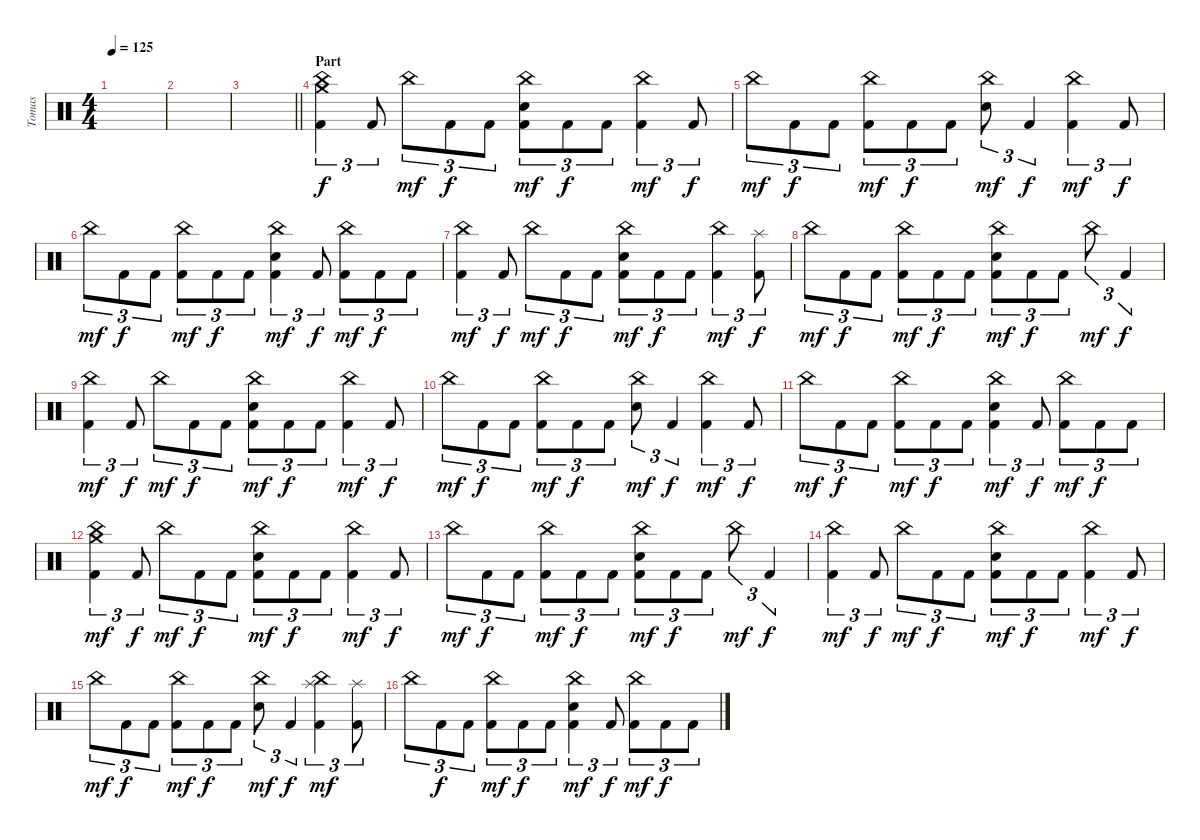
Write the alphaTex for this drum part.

\track ("Tomas" "Tomas") {instrument percussion}
\staff {score}
\articulation defaults
\ts (4 4)
\tempo 125
\clef neutral
\ks c
|
|
\barLineRight lightlight
|
\section ("" "Part")
("China (hit)" "Crash medium (hit)" "Kick (hit) 2").4{tu (3 2)} "Kick (hit) 2".8{tu (3 2) dy f} "China (hit)".8{tu (3 2) dy mf} "Kick (hit) 2".8{tu (3 2) dy f} "Kick (hit) 2".8{tu (3 2)} ("China (hit)" "Electric Snare (hit)" "Kick (hit) 2").8{tu (3 2) dy mf} "Kick (hit) 2".8{tu (3 2) dy f} "Kick (hit) 2".8{tu (3 2)} ("China (hit)" "Kick (hit) 2").4{tu (3 2) dy mf} "Kick (hit) 2".8{tu (3 2) dy f} |
"China (hit)".8{tu (3 2) dy mf} "Kick (hit) 2".8{tu (3 2) dy f} "Kick (hit) 2".8{tu (3 2)} ("China (hit)" "Kick (hit) 2").8{tu (3 2) dy mf} "Kick (hit) 2".8{tu (3 2) dy f} "Kick (hit) 2".8{tu (3 2)} ("China (hit)" "Electric Snare (hit)").8{tu (3 2) dy mf} "Kick (hit) 2".4{tu (3 2) dy f} ("China (hit)" "Kick (hit) 2").4{tu (3 2) dy mf} "Kick (hit) 2".8{tu (3 2) dy f} |
"China (hit)".8{tu (3 2) dy mf} "Kick (hit) 2".8{tu (3 2) dy f} "Kick (hit) 2".8{tu (3 2)} ("China (hit)" "Kick (hit) 2").8{tu (3 2) dy mf} "Kick (hit) 2".8{tu (3 2) dy f} "Kick (hit) 2".8{tu (3 2)} ("China (hit)" "Electric Snare (hit)" "Kick (hit) 2").4{tu (3 2) dy mf} "Kick (hit) 2".8{tu (3 2) dy f} ("China (hit)" "Kick (hit) 2").8{tu (3 2) dy mf} "Kick (hit) 2".8{tu (3 2) dy f} "Kick (hit) 2".8{tu (3 2)} |
("China (hit)" "Kick (hit) 2").4{tu (3 2) dy mf} "Kick (hit) 2".8{tu (3 2) dy f} "China (hit)".8{tu (3 2) dy mf} "Kick (hit) 2".8{tu (3 2) dy f} "Kick (hit) 2".8{tu (3 2)} ("China (hit)" "Electric Snare (hit)" "Kick (hit) 2").8{tu (3 2) dy mf} "Kick (hit) 2".8{tu (3 2) dy f} "Kick (hit) 2".8{tu (3 2)} ("China (hit)" "Kick (hit) 2").4{tu (3 2) dy mf} ("Splash (hit)" "Kick (hit) 2").8{tu (3 2) dy f} |
"China (hit)".8{tu (3 2) dy mf} "Kick (hit) 2".8{tu (3 2) dy f} "Kick (hit) 2".8{tu (3 2)} ("China (hit)" "Kick (hit) 2").8{tu (3 2) dy mf} "Kick (hit) 2".8{tu (3 2) dy f} "Kick (hit) 2".8{tu (3 2)} ("China (hit)" "Electric Snare (hit)" "Kick (hit) 2").8{tu (3 2) dy mf} "Kick (hit) 2".8{tu (3 2) dy f} "Kick (hit) 2".8{tu (3 2)} "China (hit)".8{tu (3 2) dy mf} "Kick (hit) 2".4{tu (3 2) dy f} |
("China (hit)" "Kick (hit) 2").4{tu (3 2) dy mf} "Kick (hit) 2".8{tu (3 2) dy f} "China (hit)".8{tu (3 2) dy mf} "Kick (hit) 2".8{tu (3 2) dy f} "Kick (hit) 2".8{tu (3 2)} ("China (hit)" "Electric Snare (hit)" "Kick (hit) 2").8{tu (3 2) dy mf} "Kick (hit) 2".8{tu (3 2) dy f} "Kick (hit) 2".8{tu (3 2)} ("China (hit)" "Kick (hit) 2").4{tu (3 2) dy mf} "Kick (hit) 2".8{tu (3 2) dy f} |
"China (hit)".8{tu (3 2) dy mf} "Kick (hit) 2".8{tu (3 2) dy f} "Kick (hit) 2".8{tu (3 2)} ("China (hit)" "Kick (hit) 2").8{tu (3 2) dy mf} "Kick (hit) 2".8{tu (3 2) dy f} "Kick (hit) 2".8{tu (3 2)} ("China (hit)" "Electric Snare (hit)").8{tu (3 2) dy mf} "Kick (hit) 2".4{tu (3 2) dy f} ("China (hit)" "Kick (hit) 2").4{tu (3 2) dy mf} "Kick (hit) 2".8{tu (3 2) dy f} |
"China (hit)".8{tu (3 2) dy mf} "Kick (hit) 2".8{tu (3 2) dy f} "Kick (hit) 2".8{tu (3 2)} ("China (hit)" "Kick (hit) 2").8{tu (3 2) dy mf} "Kick (hit) 2".8{tu (3 2) dy f} "Kick (hit) 2".8{tu (3 2)} ("China (hit)" "Electric Snare (hit)" "Kick (hit) 2").4{tu (3 2) dy mf} "Kick (hit) 2".8{tu (3 2) dy f} ("China (hit)" "Kick (hit) 2").8{tu (3 2) dy mf} "Kick (hit) 2".8{tu (3 2) dy f} "Kick (hit) 2".8{tu (3 2)} |
("China (hit)" "Crash medium (hit)" "Kick (hit) 2").4{tu (3 2) dy mf} "Kick (hit) 2".8{tu (3 2) dy f} "China (hit)".8{tu (3 2) dy mf} "Kick (hit) 2".8{tu (3 2) dy f} "Kick (hit) 2".8{tu (3 2)} ("China (hit)" "Electric Snare (hit)" "Kick (hit) 2").8{tu (3 2) dy mf} "Kick (hit) 2".8{tu (3 2) dy f} "Kick (hit) 2".8{tu (3 2)} ("China (hit)" "Kick (hit) 2").4{tu (3 2) dy mf} "Kick (hit) 2".8{tu (3 2) dy f} |
"China (hit)".8{tu (3 2) dy mf} "Kick (hit) 2".8{tu (3 2) dy f} "Kick (hit) 2".8{tu (3 2)} ("China (hit)" "Kick (hit) 2").8{tu (3 2) dy mf} "Kick (hit) 2".8{tu (3 2) dy f} "Kick (hit) 2".8{tu (3 2)} ("China (hit)" "Electric Snare (hit)" "Kick (hit) 2").8{tu (3 2) dy mf} "Kick (hit) 2".8{tu (3 2) dy f} "Kick (hit) 2".8{tu (3 2)} "China (hit)".8{tu (3 2) dy mf} "Kick (hit) 2".4{tu (3 2) dy f} |
("China (hit)" "Kick (hit) 2").4{tu (3 2) dy mf} "Kick (hit) 2".8{tu (3 2) dy f} "China (hit)".8{tu (3 2) dy mf} "Kick (hit) 2".8{tu (3 2) dy f} "Kick (hit) 2".8{tu (3 2)} ("China (hit)" "Electric Snare (hit)" "Kick (hit) 2").8{tu (3 2) dy mf} "Kick (hit) 2".8{tu (3 2) dy f} "Kick (hit) 2".8{tu (3 2)} ("China (hit)" "Kick (hit) 2").4{tu (3 2) dy mf} "Kick (hit) 2".8{tu (3 2) dy f} |
"China (hit)".8{tu (3 2) dy mf} "Kick (hit) 2".8{tu (3 2) dy f} "Kick (hit) 2".8{tu (3 2)} ("China (hit)" "Kick (hit) 2").8{tu (3 2) dy mf} "Kick (hit) 2".8{tu (3 2) dy f} "Kick (hit) 2".8{tu (3 2)} ("China (hit)" "Electric Snare (hit)").8{tu (3 2) dy mf} "Kick (hit) 2".4{tu (3 2) dy f} ("China (hit)" "Splash (hit)" "Kick (hit) 2").4{tu (3 2) dy mf} ("Splash (hit)" "Kick (hit) 2").8{tu (3 2)} |
"China (hit)".8{tu (3 2)} "Kick (hit) 2".8{tu (3 2) dy f} "Kick (hit) 2".8{tu (3 2)} ("China (hit)" "Kick (hit) 2").8{tu (3 2) dy mf} "Kick (hit) 2".8{tu (3 2) dy f} "Kick (hit) 2".8{tu (3 2)} ("China (hit)" "Electric Snare (hit)" "Kick (hit) 2").4{tu (3 2) dy mf} "Kick (hit) 2".8{tu (3 2) dy f} ("China (hit)" "Kick (hit) 2").8{tu (3 2) dy mf} "Kick (hit) 2".8{tu (3 2) dy f} "Kick (hit) 2".8{tu (3 2)}
